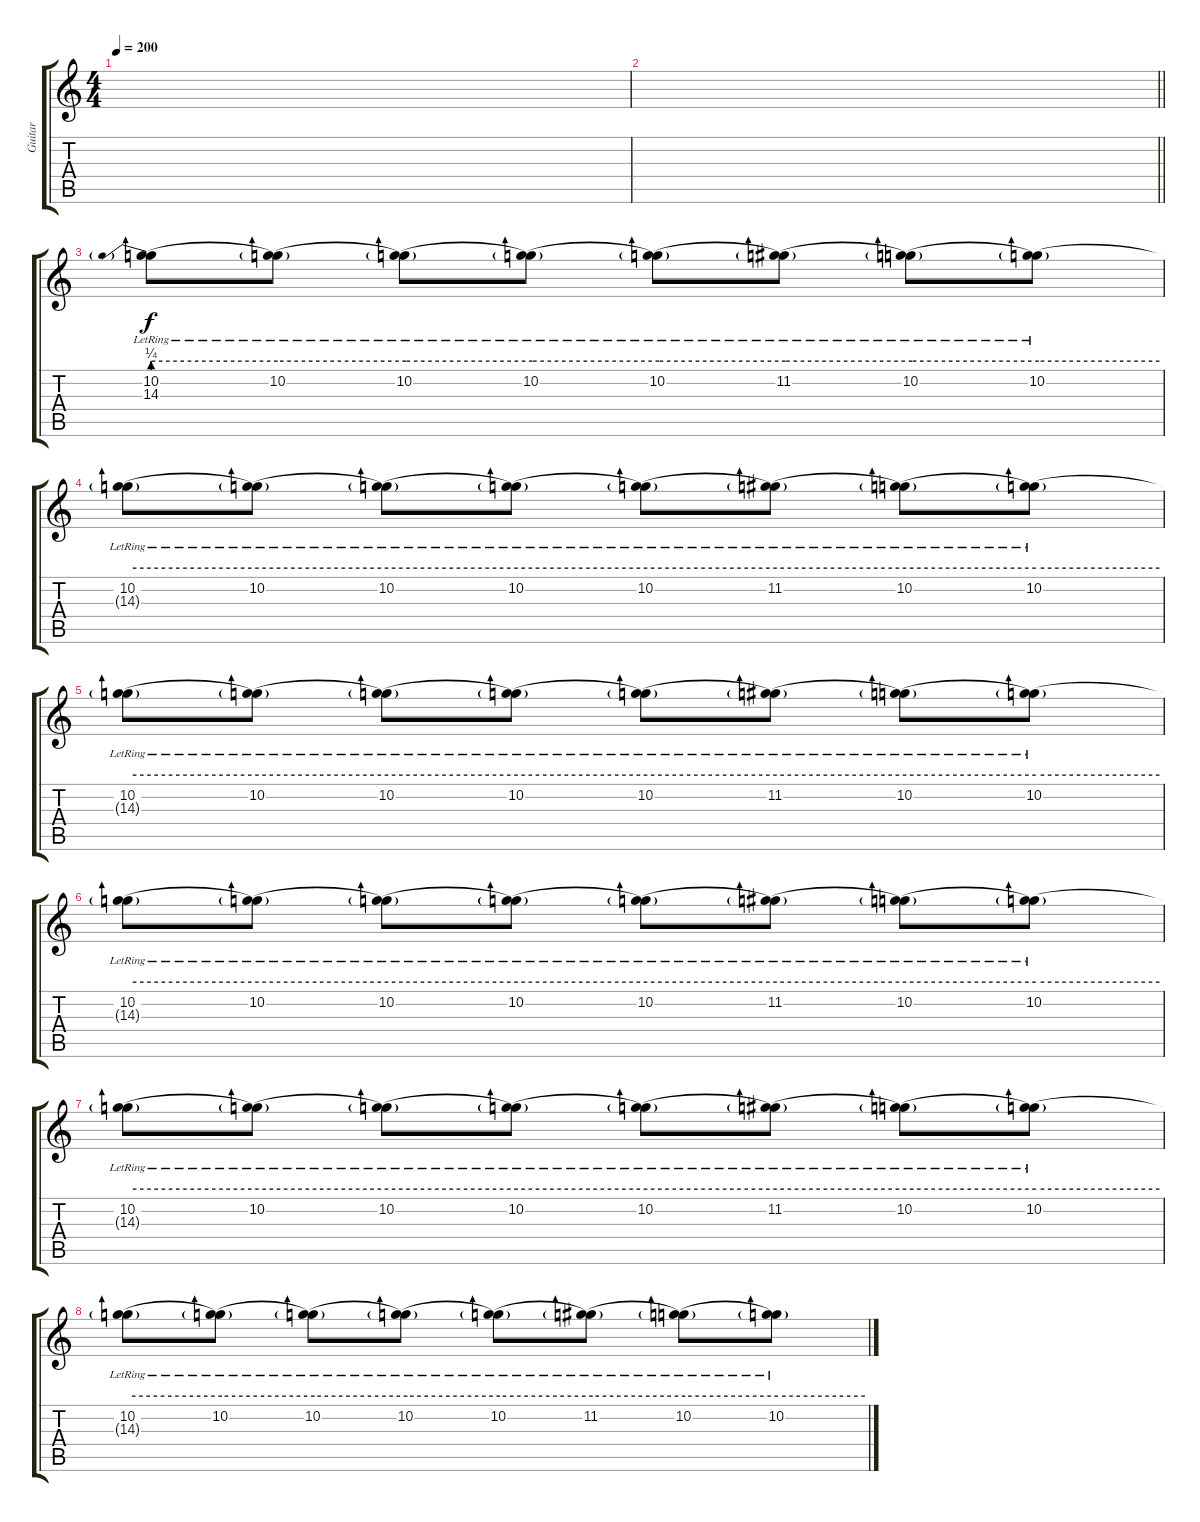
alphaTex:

\track ("Guitar" "Guitar") {instrument distortionguitar}
\staff {score tabs}
\tuning (D4 A3 F3 C3 G2 C2) {hide}
\ts (4 4)
\tempo 200
\clef g2
\ks c
|
\barLineRight lightlight
|
\section ("" " ")
(10.2{lr} 14.3{be (prebend 0 1 60 1) lr}).8{volume 12} (10.2{lr} 14.3{be (hold 0 1 60 1) t}).8 (10.2{lr} 14.3{be (hold 0 1 60 1) t}).8 (10.2{lr} 14.3{be (hold 0 1 60 1) t}).8 (10.2{lr} 14.3{be (hold 0 1 60 1) t}).8 (11.2{lr} 14.3{be (hold 0 1 60 1) t}).8 (10.2{lr} 14.3{be (hold 0 1 60 1) t}).8 (10.2{lr} 14.3{be (hold 0 1 60 1) t}).8 |
(10.2{lr} 14.3{be (hold 0 1 60 1) t}).8 (10.2{lr} 14.3{be (hold 0 1 60 1) t}).8 (10.2{lr} 14.3{be (hold 0 1 60 1) t}).8 (10.2{lr} 14.3{be (hold 0 1 60 1) t}).8 (10.2{lr} 14.3{be (hold 0 1 60 1) t}).8 (11.2{lr} 14.3{be (hold 0 1 60 1) t}).8 (10.2{lr} 14.3{be (hold 0 1 60 1) t}).8 (10.2{lr} 14.3{be (hold 0 1 60 1) t}).8 |
(10.2{lr} 14.3{be (hold 0 1 60 1) t}).8 (10.2{lr} 14.3{be (hold 0 1 60 1) t}).8 (10.2{lr} 14.3{be (hold 0 1 60 1) t}).8 (10.2{lr} 14.3{be (hold 0 1 60 1) t}).8 (10.2{lr} 14.3{be (hold 0 1 60 1) t}).8 (11.2{lr} 14.3{be (hold 0 1 60 1) t}).8 (10.2{lr} 14.3{be (hold 0 1 60 1) t}).8 (10.2{lr} 14.3{be (hold 0 1 60 1) t}).8 |
(10.2{lr} 14.3{be (hold 0 1 60 1) t}).8 (10.2{lr} 14.3{be (hold 0 1 60 1) t}).8 (10.2{lr} 14.3{be (hold 0 1 60 1) t}).8 (10.2{lr} 14.3{be (hold 0 1 60 1) t}).8 (10.2{lr} 14.3{be (hold 0 1 60 1) t}).8 (11.2{lr} 14.3{be (hold 0 1 60 1) t}).8 (10.2{lr} 14.3{be (hold 0 1 60 1) t}).8 (10.2{lr} 14.3{be (hold 0 1 60 1) t}).8 |
(10.2{lr} 14.3{be (hold 0 1 60 1) t}).8 (10.2{lr} 14.3{be (hold 0 1 60 1) t}).8 (10.2{lr} 14.3{be (hold 0 1 60 1) t}).8 (10.2{lr} 14.3{be (hold 0 1 60 1) t}).8 (10.2{lr} 14.3{be (hold 0 1 60 1) t}).8 (11.2{lr} 14.3{be (hold 0 1 60 1) t}).8 (10.2{lr} 14.3{be (hold 0 1 60 1) t}).8 (10.2{lr} 14.3{be (hold 0 1 60 1) t}).8 |
(10.2{lr} 14.3{be (hold 0 1 60 1) t}).8 (10.2{lr} 14.3{be (hold 0 1 60 1) t}).8 (10.2{lr} 14.3{be (hold 0 1 60 1) t}).8 (10.2{lr} 14.3{be (hold 0 1 60 1) t}).8 (10.2{lr} 14.3{be (hold 0 1 60 1) t}).8 (11.2{lr} 14.3{be (hold 0 1 60 1) t}).8 (10.2{lr} 14.3{be (hold 0 1 60 1) t}).8 (10.2{lr} 14.3{be (hold 0 1 60 1) t}).8
